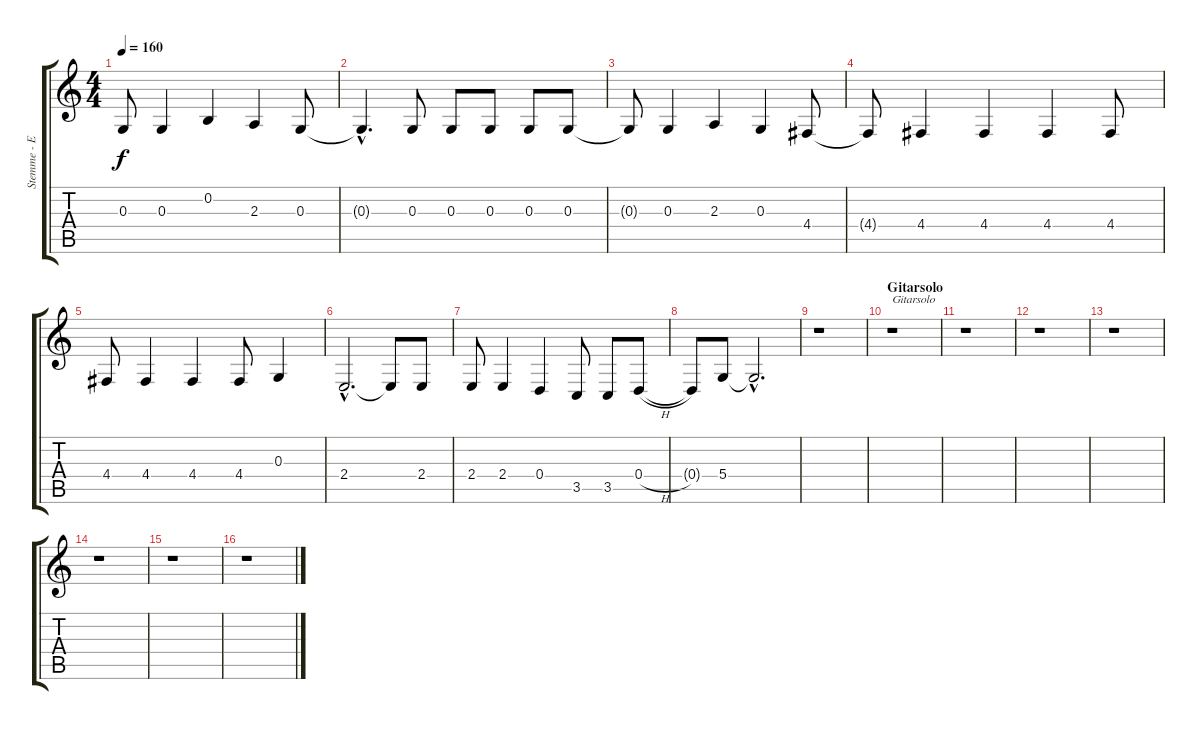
\track ("Stemme - Egil" "Stemme - E") {instrument lead8bassandlead}
\staff {score tabs}
\tuning (E4 B3 G3 D3 A2 E2) {hide}
\ts (4 4)
\tempo 160
\clef g2
\ks c
0.3{t}.8{dy f} 0.3.4 0.2.4 2.3.4 0.3.8 |
0.3{hac t}.4{d} 0.3.8 0.3.8 0.3.8 0.3.8 0.3.8 |
0.3{t}.8 0.3.4 2.3.4 0.3.4 4.4.8 |
4.4{t}.8 4.4.4 4.4.4 4.4.4 4.4.8 |
4.4.8 4.4.4 4.4.4 4.4.8 0.3.4 |
2.4{hac}.2{d} 2.4{t}.8 2.4.8 |
2.4.8 2.4.4 0.4.4 3.5.8 3.5.8 0.4{h}.8 |
0.4{t}.8 5.4.8 5.4{hac t}.2{d} |
r.1 |
\section ("" "Gitarsolo")
r.1{txt "Gitarsolo"} |
r.1 |
r.1 |
r.1 |
r.1 |
r.1 |
r.1
